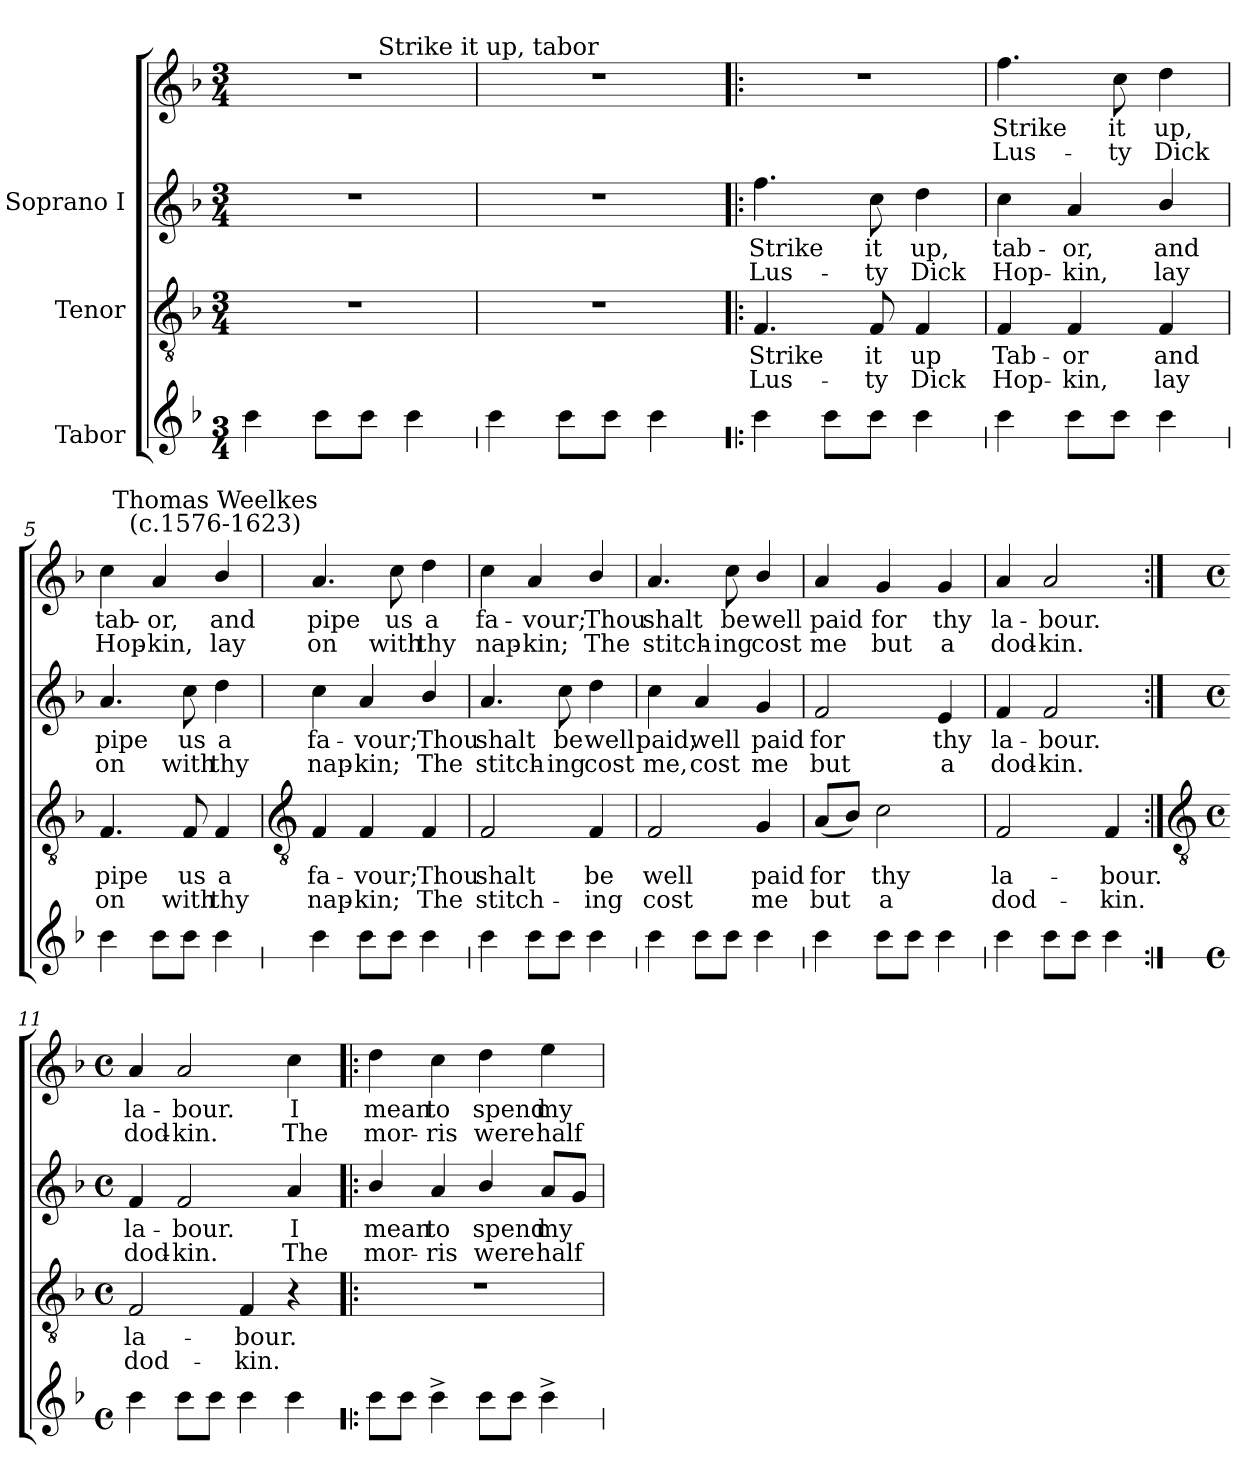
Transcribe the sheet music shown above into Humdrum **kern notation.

**kern	**kern	**text	**text	**kern	**text	**text	**kern	**text	**text
*part3	*part2	*part2	*part2	*part1	*part1	*part1	*part1	*part1	*part1
*staff4	*staff3	*staff3	*staff3	*staff2	*staff2	*staff2	*staff1	*staff1	*staff1
*I"Tabor	*I"Tenor	*	*	*I"Soprano I	*	*	*	*	*
*stria1	*	*	*	*	*	*	*	*	*
*clefG2	*clefGv2	*	*	*clefG2	*	*	*clefG2	*	*
*k[b-]	*k[b-]	*	*	*k[b-]	*	*	*k[b-]	*	*
*F:	*F:	*	*	*F:	*	*	*F:	*	*
*M3/4	*M3/4	*	*	*M3/4	*	*	*M3/4	*	*
=1	=1	=1	=1	=1	=1	=1	=1	=1	=1
!	!LO:N:vis=1	!	!	!LO:N:vis=1	!	!	!LO:N:vis=1	!	!
4b-	2.r	.	.	2.r	.	.	2.r	.	.
8b-L	.	.	.	.	.	.	.	.	.
8b-J	.	.	.	.	.	.	.	.	.
4b-	.	.	.	.	.	.	.	.	.
=2	=2	=2	=2	=2	=2	=2	=2	=2	=2
!	!	!	!	!	!	!	!LO:TX:a:cj:t=Strike it up, tabor	!	!
!	!LO:N:vis=1	!	!	!LO:N:vis=1	!	!	!LO:N:vis=1	!	!
4b-	2.r	.	.	2.r	.	.	2.r	.	.
8b-L	.	.	.	.	.	.	.	.	.
8b-J	.	.	.	.	.	.	.	.	.
4b-	.	.	.	.	.	.	.	.	.
=3!|:	=3!|:	=3!|:	=3!|:	=3!|:	=3!|:	=3!|:	=3!|:	=3!|:	=3!|:
!	!	!LO:LY:b	!LO:LY:b	!	!LO:LY:b	!LO:LY:b	!LO:N:vis=1	!	!
4b-	4.F	Strike	Lus-	4.ff	Strike	Lus-	2.r	.	.
8b-L	.	.	.	.	.	.	.	.	.
!	!	!LO:LY:b	!LO:LY:b	!	!LO:LY:b	!LO:LY:b	!	!	!
8b-J	8F	-it	ty	8cc	-it	ty	.	.	.
!	!	!LO:LY:b	!LO:LY:b	!	!LO:LY:b	!LO:LY:b	!	!	!
4b-	4F	up	Dick	4dd	up,	Dick	.	.	.
=4	=4	=4	=4	=4	=4	=4	=4	=4	=4
!	!	!LO:LY:b	!LO:LY:b	!	!LO:LY:b	!LO:LY:b	!	!LO:LY:b	!LO:LY:b
4b-	4F	Tab-	-Hop-	4cc	tab-	-Hop-	4.ff	Strike	Lus-
!	!	!LO:LY:b	!LO:LY:b	!	!LO:LY:b	!LO:LY:b	!	!	!
8b-L	4F	-or	kin,	4a	-or,	kin,	.	.	.
!	!	!	!	!	!	!	!	!LO:LY:b	!LO:LY:b
8b-J	.	.	.	.	.	.	8cc	-it	ty
!	!	!LO:LY:b	!LO:LY:b	!	!LO:LY:b	!LO:LY:b	!	!LO:LY:b	!LO:LY:b
4b-	4F	and	lay	4b-/	and	lay	4dd	up,	Dick
=5	=5	=5	=5	=5	=5	=5	=5	=5	=5
!	!	!LO:LY:b	!LO:LY:b	!	!LO:LY:b	!LO:LY:b	!	!LO:LY:b	!LO:LY:b
4b-	4.F	pipe	on	4.a	pipe	on	4cc	tab-	-Hop-
!	!	!	!	!	!	!	!	!LO:LY:b	!LO:LY:b
8b-L	.	.	.	.	.	.	4a	-or,	kin,
!	!	!LO:LY:b	!LO:LY:b	!	!LO:LY:b	!LO:LY:b	!	!	!
8b-J	8F	us	with	8cc	us	with	.	.	.
!	!	!	!	!	!	!	!LO:TX:a:cj:t=Thomas Weelkes\n(c.1576-1623)	!	!
!	!	!LO:LY:b	!LO:LY:b	!	!LO:LY:b	!LO:LY:b	!	!LO:LY:b	!LO:LY:b
4b-	4F	a	thy	4dd	a	thy	4b-/	and	lay
!!LO:LB:g=z
=6	=6	=6	=6	=6	=6	=6	=6	=6	=6
*	*clefGv2	*	*	*	*	*	*	*	*
!	!	!LO:LY:b	!LO:LY:b	!	!LO:LY:b	!LO:LY:b	!	!LO:LY:b	!LO:LY:b
4b-	4F	fa-	-nap-	4cc	fa-	-nap-	4.a	pipe	on
!	!	!LO:LY:b	!LO:LY:b	!	!LO:LY:b	!LO:LY:b	!	!	!
8b-L	4F	-vour;	kin;	4a	-vour;	kin;	.	.	.
!	!	!	!	!	!	!	!	!LO:LY:b	!LO:LY:b
8b-J	.	.	.	.	.	.	8cc	us	with
!	!	!LO:LY:b	!LO:LY:b	!	!LO:LY:b	!LO:LY:b	!	!LO:LY:b	!LO:LY:b
4b-	4F	Thou	The	4b-/	Thou	The	4dd	a	thy
=7	=7	=7	=7	=7	=7	=7	=7	=7	=7
!	!	!LO:LY:b	!LO:LY:b	!	!LO:LY:b	!LO:LY:b	!	!LO:LY:b	!LO:LY:b
4b-	2F	shalt	stitch-	4.a	shalt	stitch-	4cc	fa-	-nap-
!	!	!	!	!	!	!	!	!LO:LY:b	!LO:LY:b
8b-L	.	.	.	.	.	.	4a	-vour;	kin;
!	!	!	!	!	!LO:LY:b	!LO:LY:b	!	!	!
8b-J	.	.	.	8cc	-be	ing	.	.	.
!	!	!LO:LY:b	!LO:LY:b	!	!LO:LY:b	!LO:LY:b	!	!LO:LY:b	!LO:LY:b
4b-	4F	-be	ing	4dd	well	cost	4b-/	Thou	The
=8	=8	=8	=8	=8	=8	=8	=8	=8	=8
!	!	!LO:LY:b	!LO:LY:b	!	!LO:LY:b	!LO:LY:b	!	!LO:LY:b	!LO:LY:b
4b-	2F	well	cost	4cc	paid,	me,	4.a	shalt	stitch-
!	!	!	!	!	!LO:LY:b	!LO:LY:b	!	!	!
8b-L	.	.	.	4a	well	cost	.	.	.
!	!	!	!	!	!	!	!	!LO:LY:b	!LO:LY:b
8b-J	.	.	.	.	.	.	8cc	-be	ing
!	!	!LO:LY:b	!LO:LY:b	!	!LO:LY:b	!LO:LY:b	!	!LO:LY:b	!LO:LY:b
4b-	4G	paid	me	4g	paid	me	4b-/	well	cost
=9	=9	=9	=9	=9	=9	=9	=9	=9	=9
!	!	!LO:LY:b	!LO:LY:b	!	!LO:LY:b	!LO:LY:b	!	!LO:LY:b	!LO:LY:b
4b-	(<8AL	for	but	2f	for	but	4a	paid	me
.	8B-J)	.	.	.	.	.	.	.	.
!	!	!LO:LY:b	!LO:LY:b	!	!	!	!	!LO:LY:b	!LO:LY:b
8b-L	2c	thy	a	.	.	.	4g	for	but
8b-J	.	.	.	.	.	.	.	.	.
!	!	!	!	!	!LO:LY:b	!LO:LY:b	!	!LO:LY:b	!LO:LY:b
4b-	.	.	.	4e	thy	a	4g	thy	a
=10	=10	=10	=10	=10	=10	=10	=10	=10	=10
!	!	!LO:LY:b	!LO:LY:b	!	!LO:LY:b	!LO:LY:b	!	!LO:LY:b	!LO:LY:b
4b-	2F	la-	-dod-	4f	la-	-dod-	4a	la-	-dod-
!	!	!	!	!	!LO:LY:b	!LO:LY:b	!	!LO:LY:b	!LO:LY:b
8b-L	.	.	.	2f	-bour.	kin.	2a	-bour.	kin.
8b-J	.	.	.	.	.	.	.	.	.
!	!	!LO:LY:b	!LO:LY:b	!	!	!	!	!	!
4b-	4F	-bour.	kin.	.	.	.	.	.	.
!!LO:LB:g=z
=11:|!	=11:|!	=11:|!	=11:|!	=11:|!	=11:|!	=11:|!	=11:|!	=11:|!	=11:|!
*	*clefGv2	*	*	*	*	*	*	*	*
*M4/4	*M4/4	*	*	*M4/4	*	*	*M4/4	*	*
*met(c)	*met(c)	*	*	*met(c)	*	*	*met(c)	*	*
!	!	!LO:LY:b	!LO:LY:b	!	!LO:LY:b	!LO:LY:b	!	!LO:LY:b	!LO:LY:b
4b-	2F	la-	-dod-	4f	la-	-dod-	4a	la-	-dod-
!	!	!	!	!	!LO:LY:b	!LO:LY:b	!	!LO:LY:b	!LO:LY:b
8b-L	.	.	.	2f	-bour.	kin.	2a	-bour.	kin.
8b-J	.	.	.	.	.	.	.	.	.
!	!	!LO:LY:b	!LO:LY:b	!	!	!	!	!	!
4b-	4F	-bour.	kin.	.	.	.	.	.	.
!	!	!	!	!	!LO:LY:b	!LO:LY:b	!	!LO:LY:b	!LO:LY:b
4b-	4r	.	.	4a	I	The	4cc	I	The
=12!|:	=12!|:	=12!|:	=12!|:	=12!|:	=12!|:	=12!|:	=12!|:	=12!|:	=12!|:
!	!	!	!	!	!LO:LY:b	!LO:LY:b	!	!LO:LY:b	!LO:LY:b
8b-L	1r	.	.	4b-/	mean	mor-	4dd	mean	mor-
8b-J	.	.	.	.	.	.	.	.	.
!	!	!	!	!	!LO:LY:b	!LO:LY:b	!	!LO:LY:b	!LO:LY:b
4b-^	.	.	.	4a	-to	ris	4cc	-to	ris
!	!	!	!	!	!LO:LY:b	!LO:LY:b	!	!LO:LY:b	!LO:LY:b
8b-L	.	.	.	4b-/	spend	were	4dd	spend	were
8b-J	.	.	.	.	.	.	.	.	.
!	!	!	!	!	!LO:LY:b	!LO:LY:b	!	!LO:LY:b	!LO:LY:b
4b-^	.	.	.	8aL	my	half	4ee	my	half
.	.	.	.	8gJ	.	.	.	.	.
=	=	=	=	=	=	=	=	=	=
*-	*-	*-	*-	*-	*-	*-	*-	*-	*-
